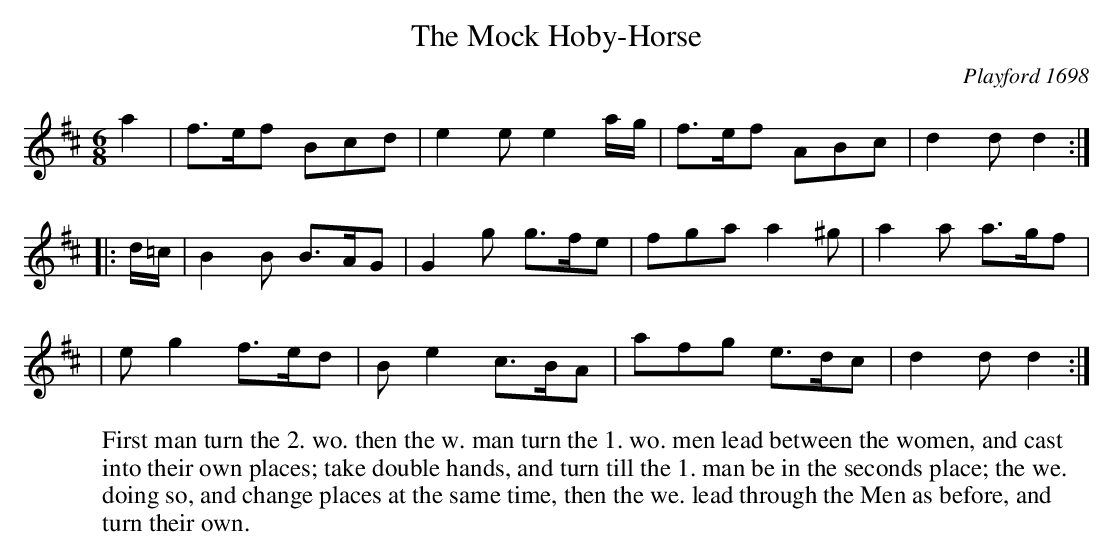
X:1
T: The Mock Hoby-Horse
O: Playford 1698
M: 6/8
L: 1/8
K: D
a2 \
| f>ef Bcd | e2e e2a/g/ | f>ef ABc | d2d d2  :|
|: d/=c/ \
| B2B B>AG | G2g g>fe   | fga a2^g | a2a a>gf |
| eg2 f>ed | Be2 c>BA   | afg e>dc | d2d d2  :|
W:First man turn the 2. wo. then the w. man turn the 1. wo. men lead between the women, and cast
W:into their own places; take double hands, and turn till the 1. man be in the seconds place; the we.
W:doing so, and change places at the same time, then the we. lead through the Men as before, and
W:turn their own.
